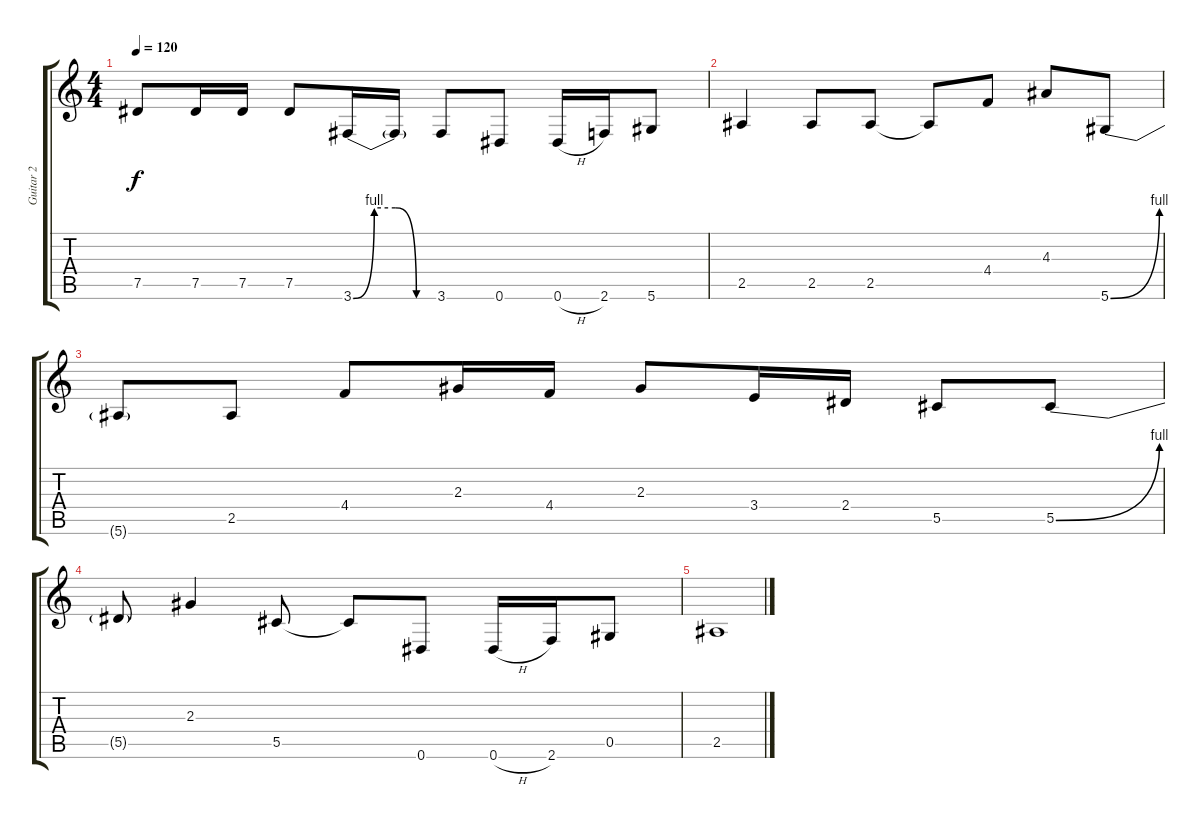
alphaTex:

\track ("Guitar 2" "Guitar 2") {instrument overdrivenguitar}
\staff {score tabs}
\tuning (Eb4 Bb3 Gb3 Db3 Ab2 Eb2) {hide}
\ts (4 4)
\tempo 120
\clef g2
\ks c
7.5.8{dy f} 7.5.16 7.5.16 7.5.8 3.6{be (custom 0 0 15 4 30 4 45 0 60 0)}.16 3.6{t}.16 3.6.8 0.6.8 0.6{h}.16 2.6.16 5.6.8 |
2.5.4 2.5.8 2.5.8 2.5{t}.8 4.4.8 4.3.8 5.6{be (bend 0 0 60 4)}.8 |
5.6{t}.8 2.5.8 4.4.8 2.3.16 4.4.16 2.3.8 3.4.16 2.4.16 5.5.8 5.5{be (bend 0 0 60 4)}.8 |
5.5{t}.8 2.3.4 5.5.8 5.5{t}.8 0.6.8 0.6{h}.16 2.6.16 0.5.8 |
2.5.1
